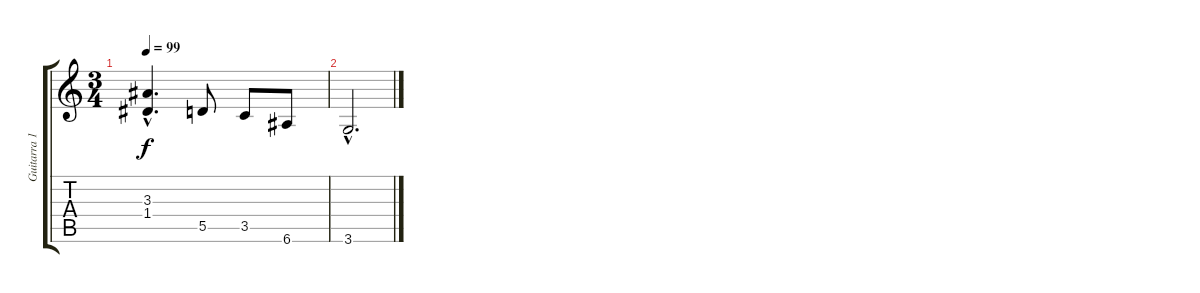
\track ("Guitarra 1" "Guitarra 1") {instrument distortionguitar}
\staff {score tabs}
\tuning (E4 B3 G3 D3 A2 E2) {hide}
\ts (3 4)
\tempo 99
\clef g2
\ks c
(3.3{hac} 1.4{hac}).4{d dy f} 5.5.8 3.5.8 6.6.8 |
3.6{hac}.2{d}
